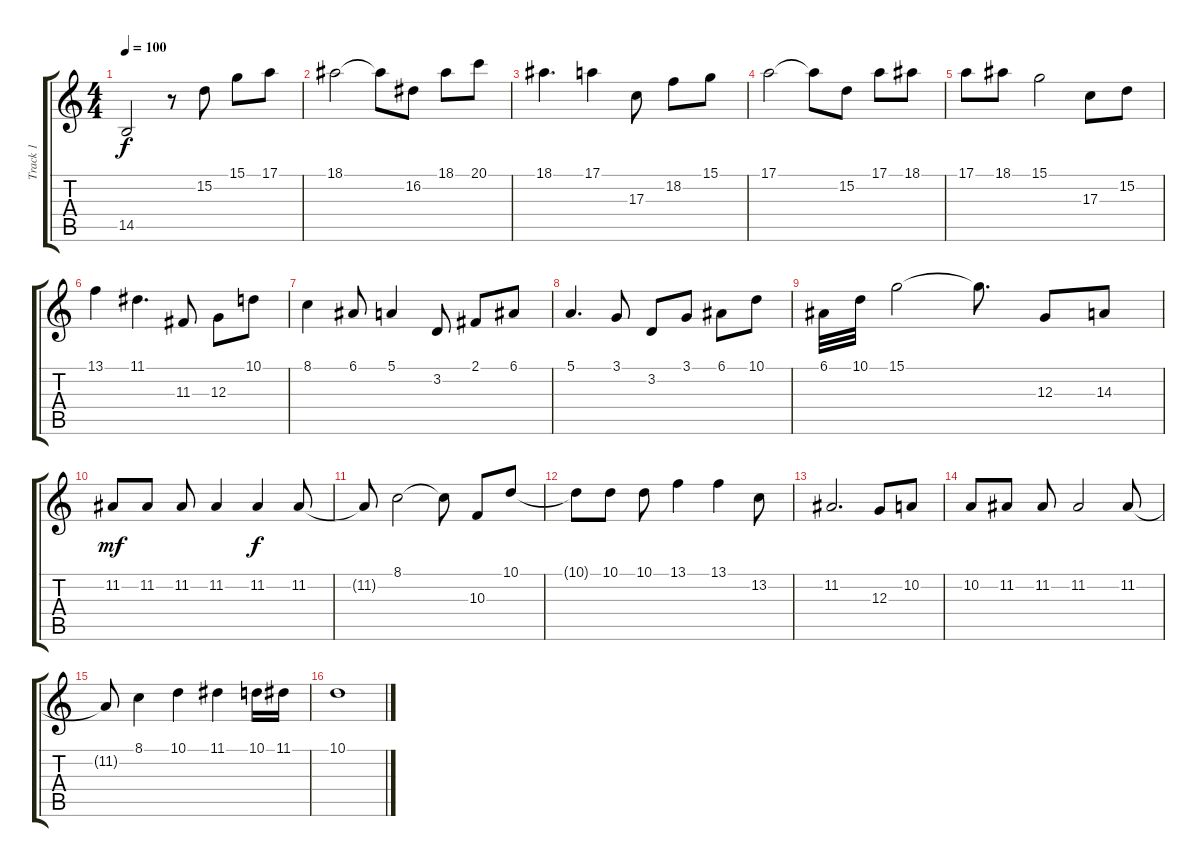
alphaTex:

\track ("Track 1" "Track 1") {instrument acousticgrandpiano}
\staff {score tabs}
\tuning (E4 B3 G3 D3 A2 E2) {hide}
\ts (4 4)
\tempo 100
\clef g2
\ks c
14.5.2{dy f} r.8 15.2.8 15.1.8 17.1.8 |
18.1.2 18.1{t}.8 16.2.8 18.1.8 20.1.8 |
18.1.4{d} 17.1.4 17.3.8 18.2.8 15.1.8 |
17.1.2 17.1{t}.8 15.2.8 17.1.8 18.1.8 |
17.1.8 18.1.8 15.1.2 17.3.8 15.2.8 |
13.1.4 11.1.4{d} 11.3.8 12.3.8 10.1.8 |
8.1.4 6.1.8 5.1.4 3.2.8 2.1.8 6.1.8 |
5.1.4{d} 3.1.8 3.2.8 3.1.8 6.1.8 10.1.8 |
6.1.32 10.1.32 15.1.2 15.1{t}.8{d} 12.3.8 14.3.8 |
11.2.8{dy mf} 11.2.8 11.2.8 11.2.4 11.2.4{dy f} 11.2.8 |
11.2{t}.8 8.1.2 8.1{t}.8 10.3.8 10.1.8 |
10.1{t}.8 10.1.8 10.1.8 13.1.4 13.1.4 13.2.8 |
11.2.2{d} 12.3.8 10.2.8 |
10.2.8 11.2.8 11.2.8 11.2.2 11.2.8 |
11.2{t}.8 8.1.4 10.1.4 11.1.4 10.1.16 11.1.16 |
10.1.1
